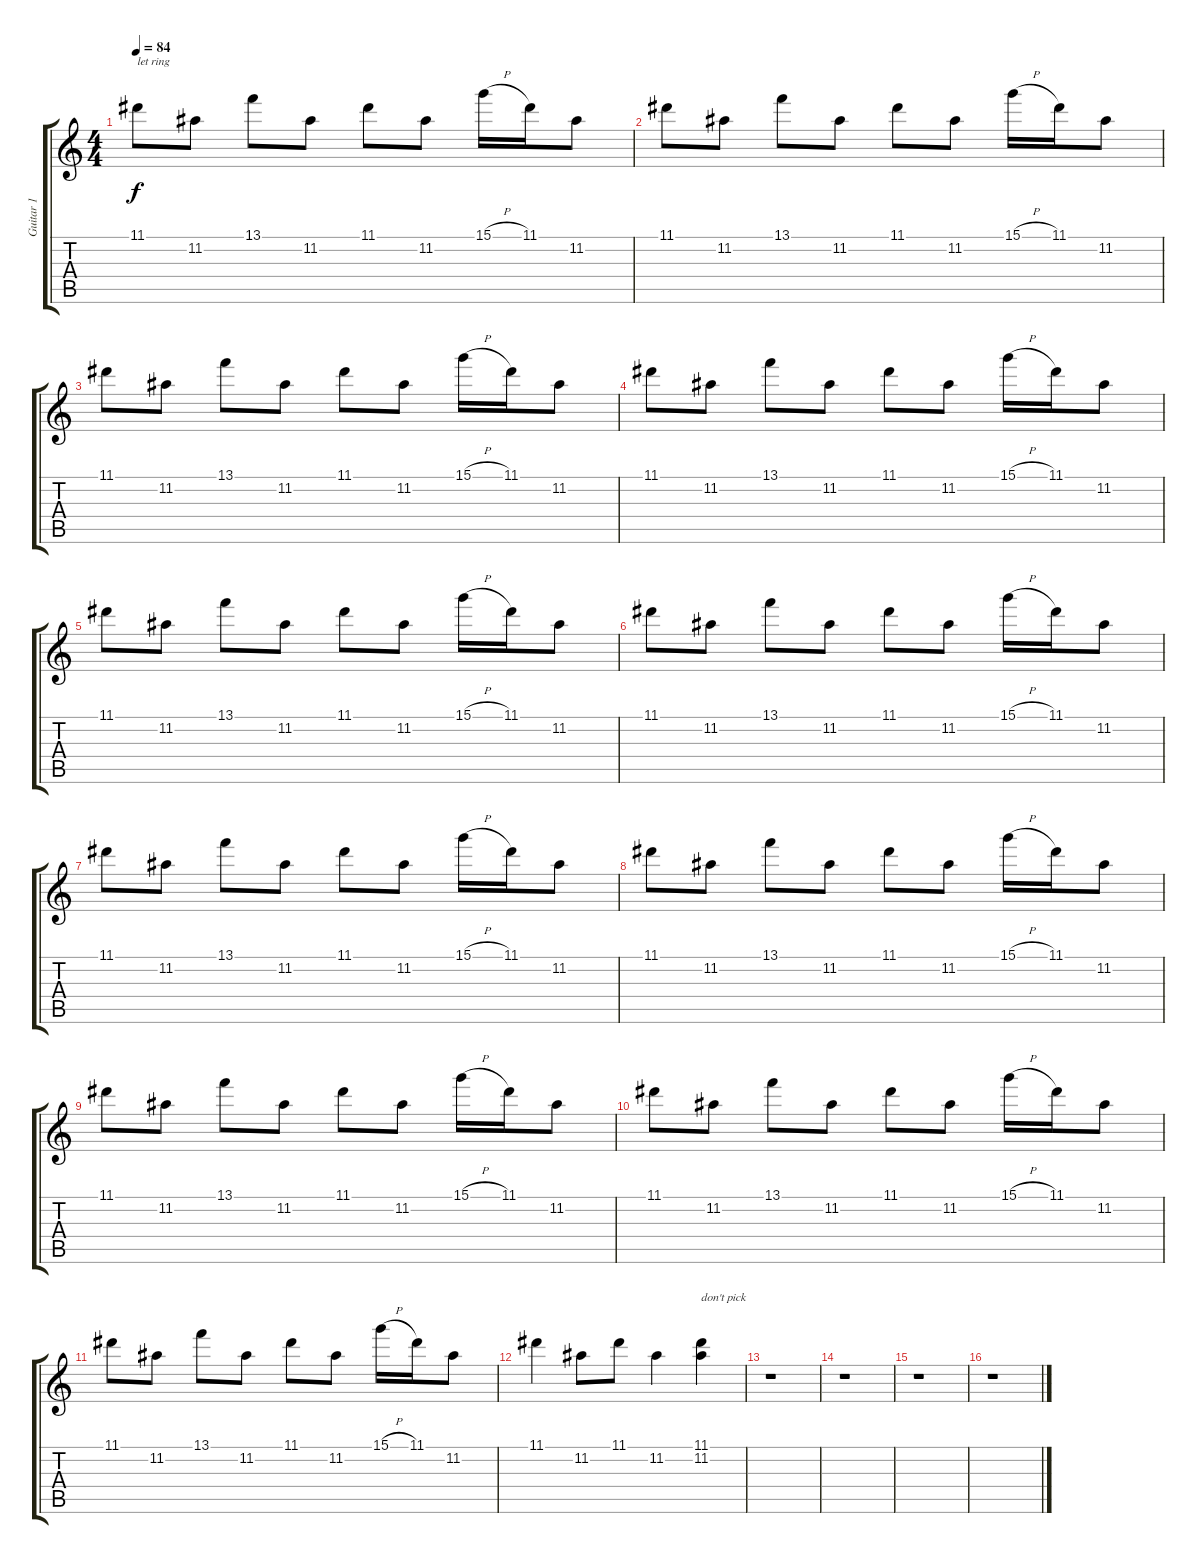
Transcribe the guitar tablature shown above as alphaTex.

\track ("Guitar 1" "Guitar 1") {instrument electricguitarclean}
\staff {score tabs}
\tuning (E4 B3 G3 D3 A2 E2) {hide}
\ts (4 4)
\tempo 84
\clef g2
\ks c
11.1.8{txt "let ring" dy f instrument electricguitarclean} 11.2.8 13.1.8 11.2.8 11.1.8 11.2.8 15.1{h}.16 11.1.16 11.2.8 |
11.1.8 11.2.8 13.1.8 11.2.8 11.1.8 11.2.8 15.1{h}.16 11.1.16 11.2.8 |
11.1.8 11.2.8 13.1.8 11.2.8 11.1.8 11.2.8 15.1{h}.16 11.1.16 11.2.8 |
11.1.8 11.2.8 13.1.8 11.2.8 11.1.8 11.2.8 15.1{h}.16 11.1.16 11.2.8 |
11.1.8 11.2.8 13.1.8 11.2.8 11.1.8 11.2.8 15.1{h}.16 11.1.16 11.2.8 |
11.1.8 11.2.8 13.1.8 11.2.8 11.1.8 11.2.8 15.1{h}.16 11.1.16 11.2.8 |
11.1.8 11.2.8 13.1.8 11.2.8 11.1.8 11.2.8 15.1{h}.16 11.1.16 11.2.8 |
11.1.8 11.2.8 13.1.8 11.2.8 11.1.8 11.2.8 15.1{h}.16 11.1.16 11.2.8 |
11.1.8 11.2.8 13.1.8 11.2.8 11.1.8 11.2.8 15.1{h}.16 11.1.16 11.2.8 |
11.1.8 11.2.8 13.1.8 11.2.8 11.1.8 11.2.8 15.1{h}.16 11.1.16 11.2.8 |
11.1.8 11.2.8 13.1.8 11.2.8 11.1.8 11.2.8 15.1{h}.16 11.1.16 11.2.8 |
11.1.4 11.2.8 11.1.8 11.2.4 (11.1 11.2).4{txt "don't pick"} |
r.1 |
r.1 |
r.1 |
r.1
